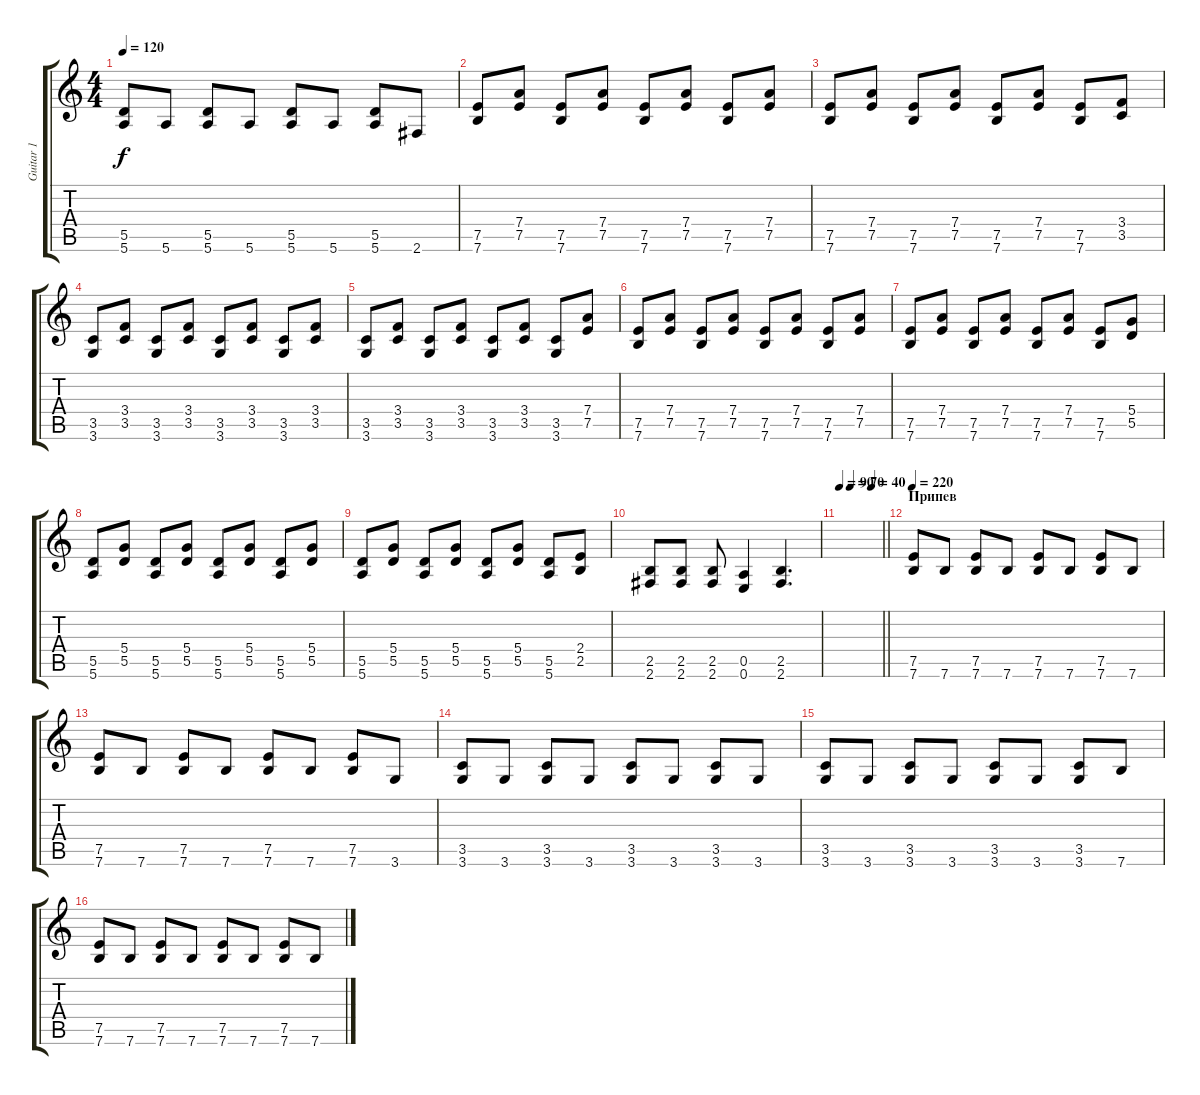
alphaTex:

\track ("Guitar 1" "Guitar 1") {instrument overdrivenguitar}
\staff {score tabs}
\tuning (E4 B3 G3 D3 A2 E2) {hide}
\ts (4 4)
\tempo 120
\clef g2
\ks c
(5.5 5.6).8{dy f} 5.6.8 (5.5 5.6).8 5.6.8 (5.5 5.6).8 5.6.8 (5.5 5.6).8 2.6.8 |
(7.5 7.6).8 (7.4 7.5).8 (7.5 7.6).8 (7.4 7.5).8 (7.5 7.6).8 (7.4 7.5).8 (7.5 7.6).8 (7.4 7.5).8 |
(7.5 7.6).8 (7.4 7.5).8 (7.5 7.6).8 (7.4 7.5).8 (7.5 7.6).8 (7.4 7.5).8 (7.5 7.6).8 (3.4 3.5).8 |
(3.5 3.6).8 (3.4 3.5).8 (3.5 3.6).8 (3.4 3.5).8 (3.5 3.6).8 (3.4 3.5).8 (3.5 3.6).8 (3.4 3.5).8 |
(3.5 3.6).8 (3.4 3.5).8 (3.5 3.6).8 (3.4 3.5).8 (3.5 3.6).8 (3.4 3.5).8 (3.5 3.6).8 (7.4 7.5).8 |
(7.5 7.6).8 (7.4 7.5).8 (7.5 7.6).8 (7.4 7.5).8 (7.5 7.6).8 (7.4 7.5).8 (7.5 7.6).8 (7.4 7.5).8 |
(7.5 7.6).8 (7.4 7.5).8 (7.5 7.6).8 (7.4 7.5).8 (7.5 7.6).8 (7.4 7.5).8 (7.5 7.6).8 (5.4 5.5).8 |
(5.5 5.6).8 (5.4 5.5).8 (5.5 5.6).8 (5.4 5.5).8 (5.5 5.6).8 (5.4 5.5).8 (5.5 5.6).8 (5.4 5.5).8 |
(5.5 5.6).8 (5.4 5.5).8 (5.5 5.6).8 (5.4 5.5).8 (5.5 5.6).8 (5.4 5.5).8 (5.5 5.6).8 (2.4 2.5).8 |
(2.5 2.6).8 (2.5 2.6).8 (2.5 2.6).8 (0.5 0.6).4 (2.5 2.6).4{d} |
\tempo 90
\tempo (70 0.25)
\tempo (40 0.75)
\barLineRight lightlight
|
\section ("" "Припев")
\tempo 220
(7.5 7.6).8 7.6.8 (7.5 7.6).8 7.6.8 (7.5 7.6).8 7.6.8 (7.5 7.6).8 7.6.8 |
(7.5 7.6).8 7.6.8 (7.5 7.6).8 7.6.8 (7.5 7.6).8 7.6.8 (7.5 7.6).8 3.6.8 |
(3.5 3.6).8 3.6.8 (3.5 3.6).8 3.6.8 (3.5 3.6).8 3.6.8 (3.5 3.6).8 3.6.8 |
(3.5 3.6).8 3.6.8 (3.5 3.6).8 3.6.8 (3.5 3.6).8 3.6.8 (3.5 3.6).8 7.6.8 |
(7.5 7.6).8 7.6.8 (7.5 7.6).8 7.6.8 (7.5 7.6).8 7.6.8 (7.5 7.6).8 7.6.8
